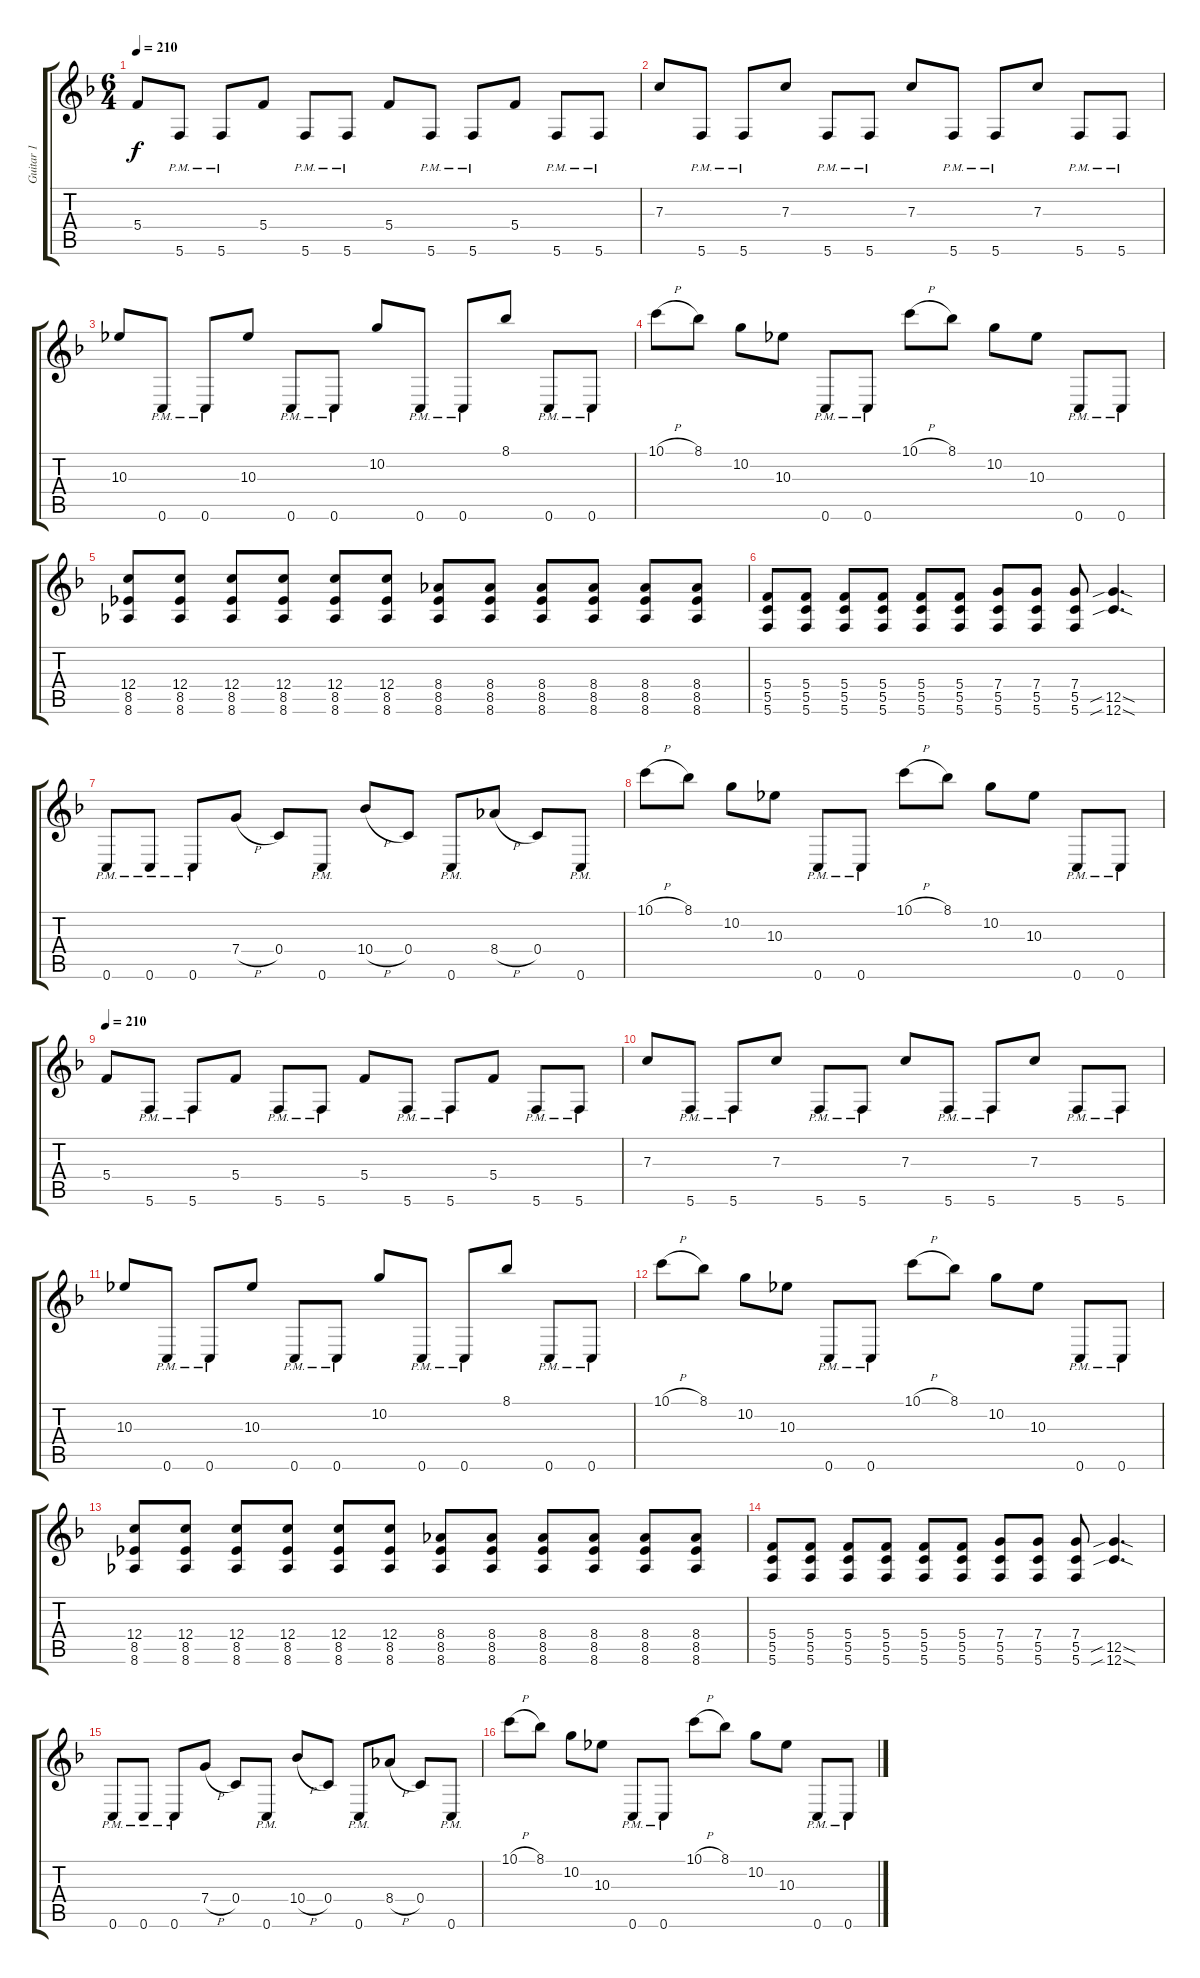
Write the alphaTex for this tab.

\track ("Guitar 1" "Guitar 1") {instrument distortionguitar}
\staff {score tabs}
\tuning (D4 A3 F3 C3 G2 C2) {hide}
\ts (6 4)
\tempo 210
\clef g2
\ks f
5.4.8{dy f} 5.6{pm}.8 5.6{pm}.8 5.4.8 5.6{pm}.8 5.6{pm}.8 5.4.8 5.6{pm}.8 5.6{pm}.8 5.4.8 5.6{pm}.8 5.6{pm}.8 |
7.3.8 5.6{pm}.8 5.6{pm}.8 7.3.8 5.6{pm}.8 5.6{pm}.8 7.3.8 5.6{pm}.8 5.6{pm}.8 7.3.8 5.6{pm}.8 5.6{pm}.8 |
10.3.8 0.6{pm}.8 0.6{pm}.8 10.3.8 0.6{pm}.8 0.6{pm}.8 10.2.8 0.6{pm}.8 0.6{pm}.8 8.1.8 0.6{pm}.8 0.6{pm}.8 |
10.1{h}.8 8.1.8 10.2.8 10.3.8 0.6{pm}.8 0.6{pm}.8 10.1{h}.8 8.1.8 10.2.8 10.3.8 0.6{pm}.8 0.6{pm}.8 |
(12.4 8.5 8.6).8 (12.4 8.5 8.6).8 (12.4 8.5 8.6).8 (12.4 8.5 8.6).8 (12.4 8.5 8.6).8 (12.4 8.5 8.6).8 (8.4 8.5 8.6).8 (8.4 8.5 8.6).8 (8.4 8.5 8.6).8 (8.4 8.5 8.6).8 (8.4 8.5 8.6).8 (8.4 8.5 8.6).8 |
(5.4 5.5 5.6).8 (5.4 5.5 5.6).8 (5.4 5.5 5.6).8 (5.4 5.5 5.6).8 (5.4 5.5 5.6).8 (5.4 5.5 5.6).8 (7.4 5.5 5.6).8 (7.4 5.5 5.6).8 (7.4 5.5 5.6).8 (12.5{sib sod} 12.6{sib sod}).4{d} |
0.6{pm}.8 0.6{pm}.8 0.6{pm}.8 7.4{h}.8 0.4.8 0.6{pm}.8 10.4{h}.8 0.4.8 0.6{pm}.8 8.4{h}.8 0.4.8 0.6{pm}.8 |
10.1{h}.8 8.1.8 10.2.8 10.3.8 0.6{pm}.8 0.6{pm}.8 10.1{h}.8 8.1.8 10.2.8 10.3.8 0.6{pm}.8 0.6{pm}.8 |
\tempo 210
5.4.8 5.6{pm}.8 5.6{pm}.8 5.4.8 5.6{pm}.8 5.6{pm}.8 5.4.8 5.6{pm}.8 5.6{pm}.8 5.4.8 5.6{pm}.8 5.6{pm}.8 |
7.3.8 5.6{pm}.8 5.6{pm}.8 7.3.8 5.6{pm}.8 5.6{pm}.8 7.3.8 5.6{pm}.8 5.6{pm}.8 7.3.8 5.6{pm}.8 5.6{pm}.8 |
10.3.8 0.6{pm}.8 0.6{pm}.8 10.3.8 0.6{pm}.8 0.6{pm}.8 10.2.8 0.6{pm}.8 0.6{pm}.8 8.1.8 0.6{pm}.8 0.6{pm}.8 |
10.1{h}.8 8.1.8 10.2.8 10.3.8 0.6{pm}.8 0.6{pm}.8 10.1{h}.8 8.1.8 10.2.8 10.3.8 0.6{pm}.8 0.6{pm}.8 |
(12.4 8.5 8.6).8 (12.4 8.5 8.6).8 (12.4 8.5 8.6).8 (12.4 8.5 8.6).8 (12.4 8.5 8.6).8 (12.4 8.5 8.6).8 (8.4 8.5 8.6).8 (8.4 8.5 8.6).8 (8.4 8.5 8.6).8 (8.4 8.5 8.6).8 (8.4 8.5 8.6).8 (8.4 8.5 8.6).8 |
(5.4 5.5 5.6).8 (5.4 5.5 5.6).8 (5.4 5.5 5.6).8 (5.4 5.5 5.6).8 (5.4 5.5 5.6).8 (5.4 5.5 5.6).8 (7.4 5.5 5.6).8 (7.4 5.5 5.6).8 (7.4 5.5 5.6).8 (12.5{sib sod} 12.6{sib sod}).4{d} |
0.6{pm}.8 0.6{pm}.8 0.6{pm}.8 7.4{h}.8 0.4.8 0.6{pm}.8 10.4{h}.8 0.4.8 0.6{pm}.8 8.4{h}.8 0.4.8 0.6{pm}.8 |
10.1{h}.8 8.1.8 10.2.8 10.3.8 0.6{pm}.8 0.6{pm}.8 10.1{h}.8 8.1.8 10.2.8 10.3.8 0.6{pm}.8 0.6{pm}.8
